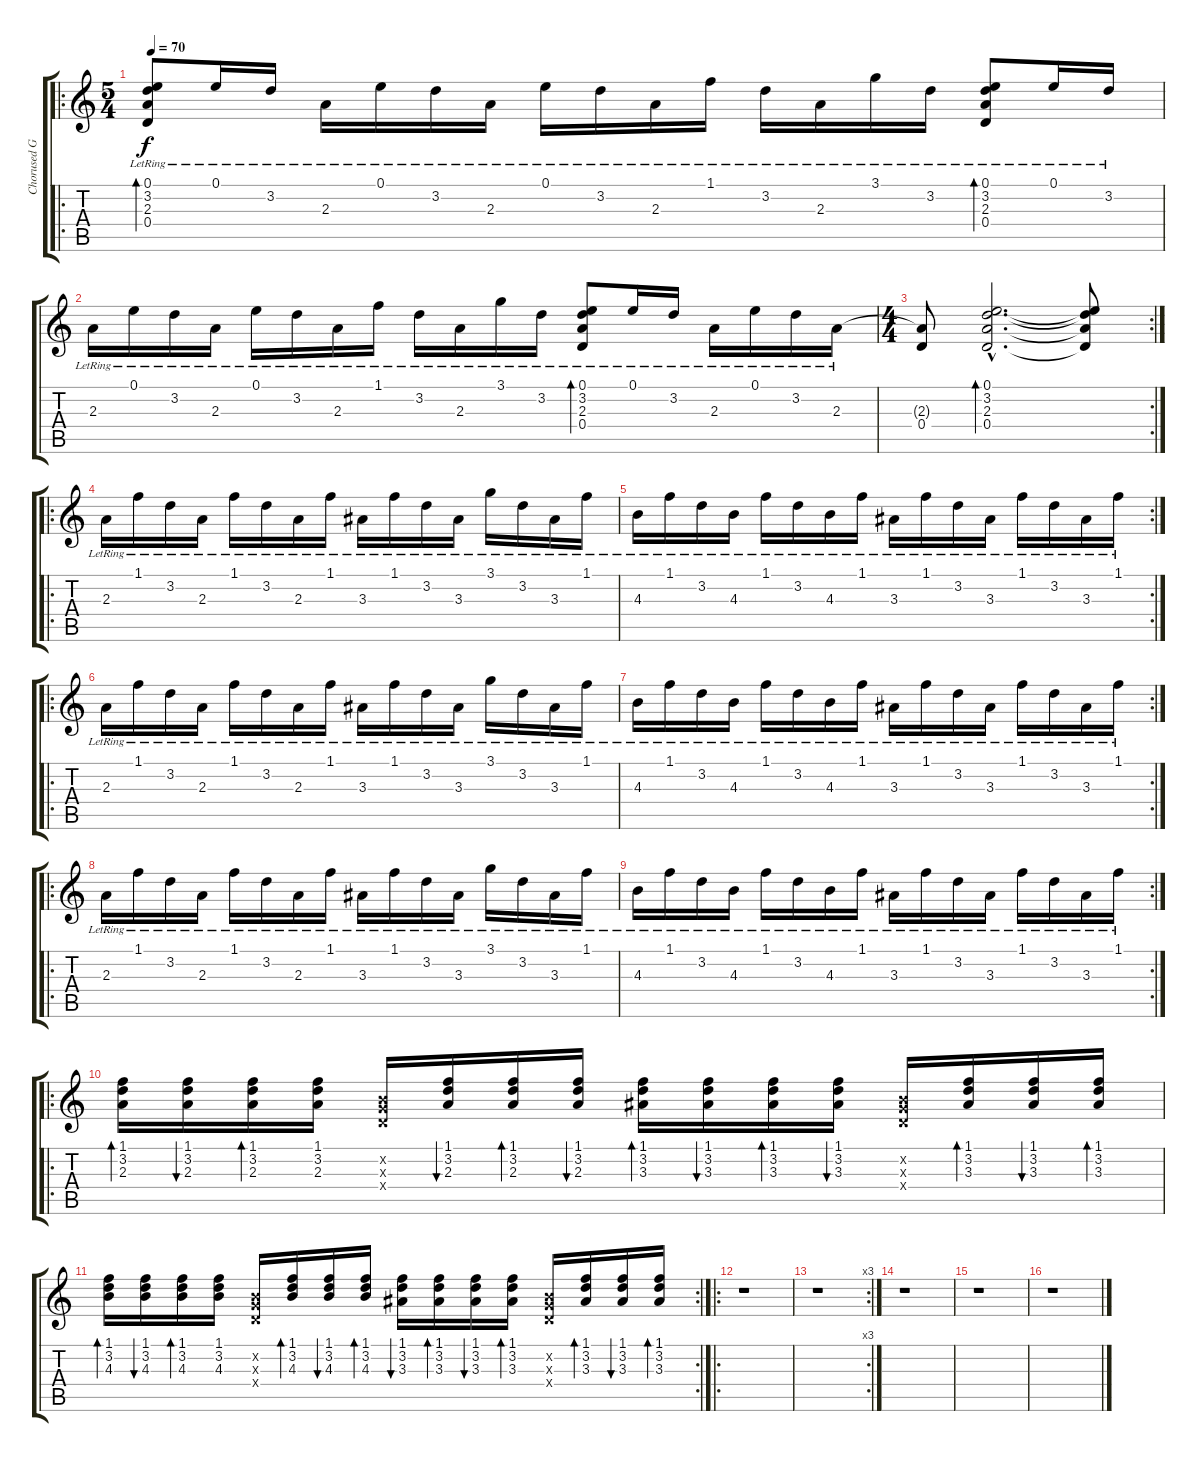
\track ("Chorused Guitar" "Chorused G") {instrument acousticguitarsteel}
\staff {score tabs}
\tuning (E4 B3 G3 D3 A2 E2) {hide}
\ro
\ts (5 4)
\tempo 70
\clef g2
\ks c
(0.1 3.2{lr} 2.3{lr} 0.4{lr}).8{bd 60 dy f instrument acousticguitarsteel} 0.1{lr}.16 3.2{lr}.16 2.3{lr}.16 0.1{lr}.16 3.2{lr}.16 2.3{lr}.16 0.1{lr}.16 3.2{lr}.16 2.3{lr}.16 1.1{lr}.16 3.2{lr}.16 2.3{lr}.16 3.1{lr}.16 3.2{lr}.16 (0.1{lr} 3.2{lr} 2.3{lr} 0.4{lr}).8{bd 60} 0.1{lr}.16 3.2{lr}.16 |
2.3{lr}.16 0.1{lr}.16 3.2{lr}.16 2.3{lr}.16 0.1{lr}.16 3.2{lr}.16 2.3{lr}.16 1.1{lr}.16 3.2{lr}.16 2.3{lr}.16 3.1{lr}.16 3.2{lr}.16 (0.1{lr} 3.2{lr} 2.3{lr} 0.4{lr}).8{bd 60} 0.1{lr}.16 3.2{lr}.16 2.3{lr}.16 0.1{lr}.16 3.2{lr}.16 2.3{lr}.16 |
\rc 2
\ts (4 4)
(2.3{t} 0.4).8 (0.1{hac} 3.2{hac} 2.3{hac} 0.4{hac}).2{d bd 60} (0.1{t} 3.2{t} 2.3{t} 0.4{t}).8 |
\ro
2.3{lr}.16 1.1{lr}.16 3.2{lr}.16 2.3{lr}.16 1.1{lr}.16 3.2{lr}.16 2.3{lr}.16 1.1{lr}.16 3.3{lr}.16 1.1{lr}.16 3.2{lr}.16 3.3{lr}.16 3.1{lr}.16 3.2{lr}.16 3.3{lr}.16 1.1{lr}.16 |
\rc 2
4.3{lr}.16 1.1{lr}.16 3.2{lr}.16 4.3{lr}.16 1.1{lr}.16 3.2{lr}.16 4.3{lr}.16 1.1{lr}.16 3.3{lr}.16 1.1{lr}.16 3.2{lr}.16 3.3{lr}.16 1.1{lr}.16 3.2{lr}.16 3.3{lr}.16 1.1{lr}.16 |
\ro
2.3{lr}.16 1.1{lr}.16 3.2{lr}.16 2.3{lr}.16 1.1{lr}.16 3.2{lr}.16 2.3{lr}.16 1.1{lr}.16 3.3{lr}.16 1.1{lr}.16 3.2{lr}.16 3.3{lr}.16 3.1{lr}.16 3.2{lr}.16 3.3{lr}.16 1.1{lr}.16 |
\rc 2
4.3{lr}.16 1.1{lr}.16 3.2{lr}.16 4.3{lr}.16 1.1{lr}.16 3.2{lr}.16 4.3{lr}.16 1.1{lr}.16 3.3{lr}.16 1.1{lr}.16 3.2{lr}.16 3.3{lr}.16 1.1{lr}.16 3.2{lr}.16 3.3{lr}.16 1.1{lr}.16 |
\ro
2.3{lr}.16 1.1{lr}.16 3.2{lr}.16 2.3{lr}.16 1.1{lr}.16 3.2{lr}.16 2.3{lr}.16 1.1{lr}.16 3.3{lr}.16 1.1{lr}.16 3.2{lr}.16 3.3{lr}.16 3.1{lr}.16 3.2{lr}.16 3.3{lr}.16 1.1{lr}.16 |
\rc 2
4.3{lr}.16 1.1{lr}.16 3.2{lr}.16 4.3{lr}.16 1.1{lr}.16 3.2{lr}.16 4.3{lr}.16 1.1{lr}.16 3.3{lr}.16 1.1{lr}.16 3.2{lr}.16 3.3{lr}.16 1.1{lr}.16 3.2{lr}.16 3.3{lr}.16 1.1{lr}.16 |
\ro
(1.1 3.2 2.3).16{bd 60} (1.1 3.2 2.3).16{bu 60} (1.1 3.2 2.3).16{bd 60} (1.1 3.2 2.3).16 (0.2{x} 0.3{x} 0.4{x}).16 (1.1 3.2 2.3).16{bu 60} (1.1 3.2 2.3).16{bd 60} (1.1 3.2 2.3).16{bu 60} (1.1 3.2 3.3).16{bd 60} (1.1 3.2 3.3).16{bu 60} (1.1 3.2 3.3).16{bd 60} (1.1 3.2 3.3).16{bu 60} (0.2{x} 0.3{x} 0.4{x}).16 (1.1 3.2 3.3).16{bd 60} (1.1 3.2 3.3).16{bu 60} (1.1 3.2 3.3).16{bd 60} |
\rc 2
(1.1 3.2 4.3).16{bd 60} (1.1 3.2 4.3).16{bu 60} (1.1 3.2 4.3).16{bd 60} (1.1 3.2 4.3).16 (0.2{x} 0.3{x} 0.4{x}).16 (1.1 3.2 4.3).16{bd 60} (1.1 3.2 4.3).16{bu 60} (1.1 3.2 4.3).16{bd 60} (1.1 3.2 3.3).16{bu 60} (1.1 3.2 3.3).16{bd 60} (1.1 3.2 3.3).16{bu 60} (1.1 3.2 3.3).16{bd 60} (0.2{x} 0.3{x} 0.4{x}).16 (1.1 3.2 3.3).16{bd 60} (1.1 3.2 3.3).16{bu 60} (1.1 3.2 3.3).16{bd 60} |
\ro
r.1 |
\rc 3
r.1 |
r.1 |
r.1 |
r.1
